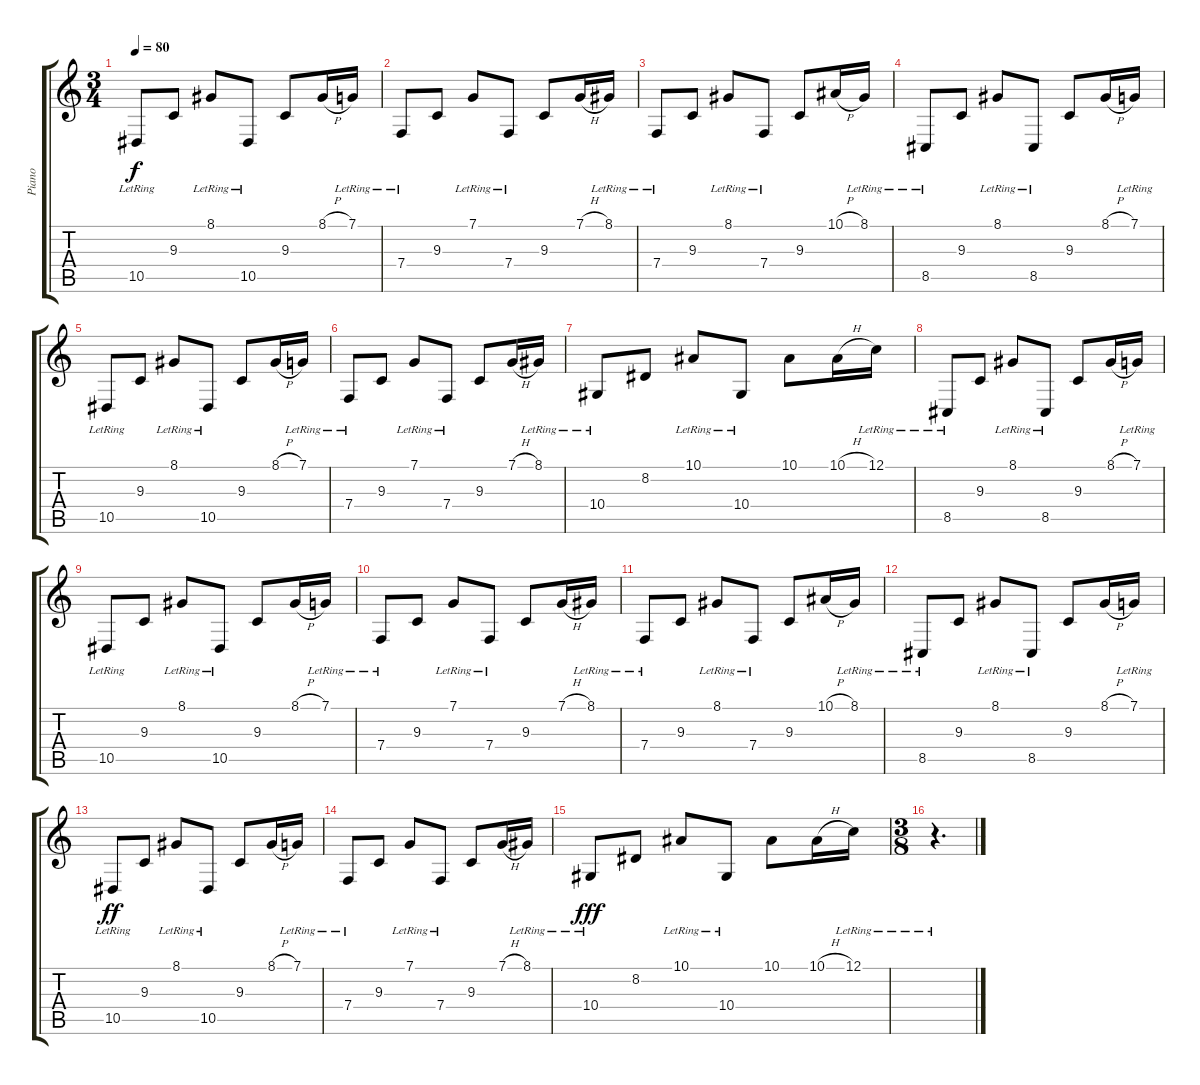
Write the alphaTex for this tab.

\track ("Piano" "Piano") {instrument acousticgrandpiano}
\staff {score tabs}
\tuning (C4 G3 Eb3 Bb2 F2 C2) {hide}
\ts (3 4)
\tempo 80
\clef g2
\ks c
10.5{lr}.8{dy f} 9.3.8 8.1{lr}.8 10.5{lr}.8 9.3.8 8.1{h}.16 7.1{lr}.16 |
7.4{lr}.8 9.3.8 7.1{lr}.8 7.4{lr}.8 9.3.8 7.1{h}.16 8.1{lr}.16 |
7.4{lr}.8 9.3.8 8.1{lr}.8 7.4{lr}.8 9.3.8 10.1{h}.16 8.1{lr}.16 |
8.5{lr}.8 9.3.8 8.1{lr}.8 8.5{lr}.8 9.3.8 8.1{h}.16 7.1{lr}.16 |
10.5{lr}.8 9.3.8 8.1{lr}.8 10.5{lr}.8 9.3.8 8.1{h}.16 7.1{lr}.16 |
7.4{lr}.8 9.3.8 7.1{lr}.8 7.4{lr}.8 9.3.8 7.1{h}.16 8.1{lr}.16 |
10.4{lr}.8 8.2.8 10.1{lr}.8 10.4{lr}.8 10.1.8 10.1{h}.16 12.1{lr}.16 |
8.5{lr}.8 9.3.8 8.1{lr}.8 8.5{lr}.8 9.3.8 8.1{h}.16 7.1{lr}.16 |
10.5{lr}.8 9.3.8 8.1{lr}.8 10.5{lr}.8 9.3.8 8.1{h}.16 7.1{lr}.16 |
7.4{lr}.8 9.3.8 7.1{lr}.8 7.4{lr}.8 9.3.8 7.1{h}.16 8.1{lr}.16 |
7.4{lr}.8 9.3.8 8.1{lr}.8 7.4{lr}.8 9.3.8 10.1{h}.16 8.1{lr}.16 |
8.5{lr}.8 9.3.8 8.1{lr}.8 8.5{lr}.8 9.3.8 8.1{h}.16 7.1{lr}.16 |
10.5{lr}.8{dy ff} 9.3.8 8.1{lr}.8 10.5{lr}.8 9.3.8 8.1{h}.16 7.1{lr}.16 |
7.4{lr}.8 9.3.8 7.1{lr}.8 7.4{lr}.8 9.3.8 7.1{h}.16 8.1{lr}.16 |
10.4{lr}.8{dy fff} 8.2.8 10.1{lr}.8 10.4{lr}.8 10.1.8 10.1{h}.16 12.1{lr}.16 |
\ts (3 8)
r.4{d}
